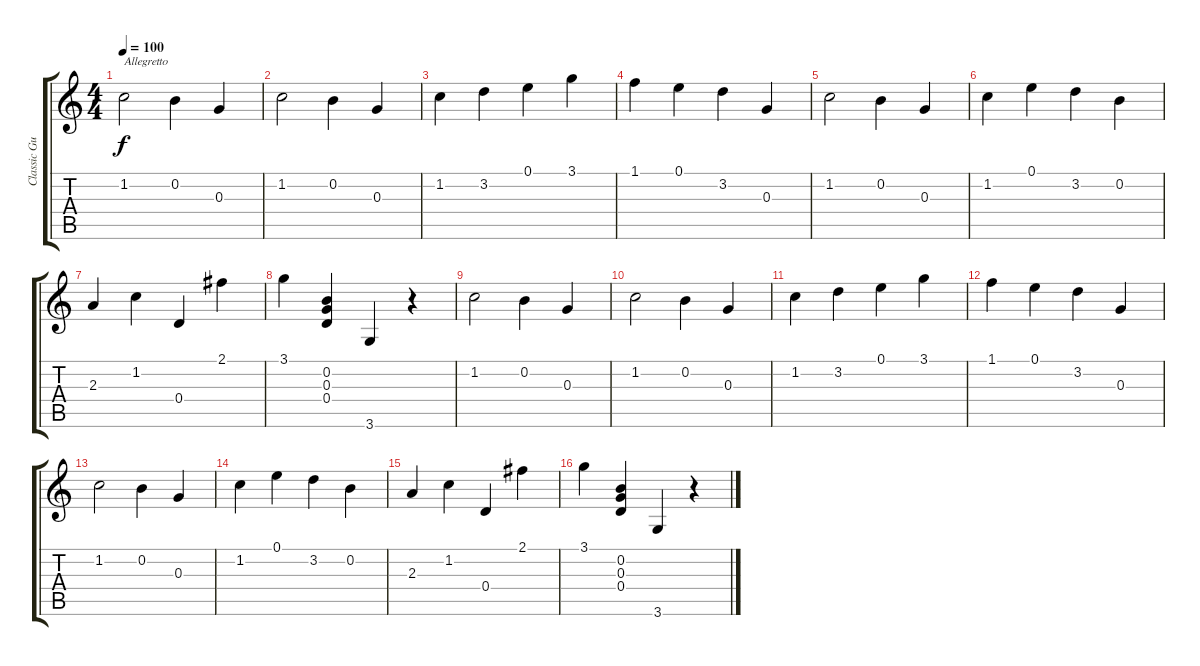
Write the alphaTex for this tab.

\track ("Classic Guitar" "Classic Gu") {instrument acousticguitarnylon}
\staff {score tabs}
\tuning (E4 B3 G3 D3 A2 E2) {hide}
\ts (4 4)
\tempo 100
\clef g2
\ks c
1.2.2{txt "Allegretto" dy f instrument acousticguitarnylon} 0.2.4 0.3.4 |
1.2.2 0.2.4 0.3.4 |
1.2.4 3.2.4 0.1.4 3.1.4 |
1.1.4 0.1.4 3.2.4 0.3.4 |
1.2.2 0.2.4 0.3.4 |
1.2.4 0.1.4 3.2.4 0.2.4 |
2.3.4 1.2.4 0.4.4 2.1.4 |
3.1.4 (0.2 0.3 0.4).4 3.6.4 r.4 |
1.2.2 0.2.4 0.3.4 |
1.2.2 0.2.4 0.3.4 |
1.2.4 3.2.4 0.1.4 3.1.4 |
1.1.4 0.1.4 3.2.4 0.3.4 |
1.2.2 0.2.4 0.3.4 |
1.2.4 0.1.4 3.2.4 0.2.4 |
2.3.4 1.2.4 0.4.4 2.1.4 |
3.1.4 (0.2 0.3 0.4).4 3.6.4 r.4
